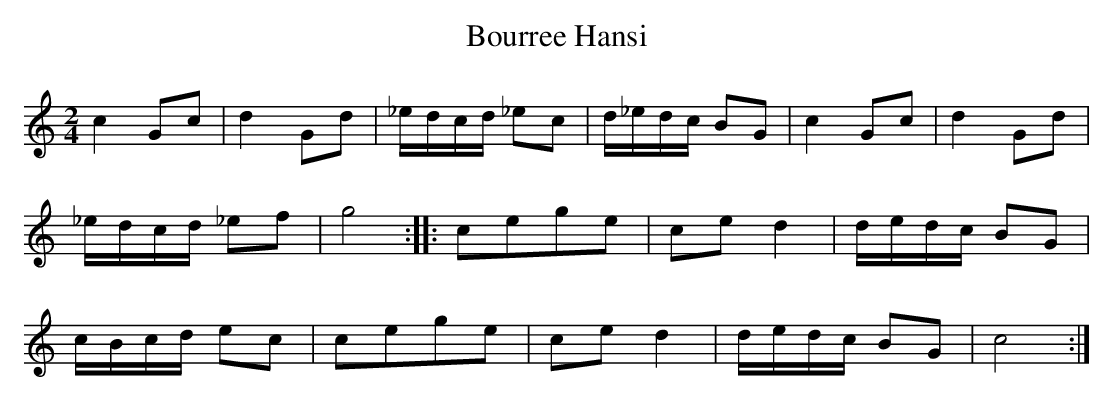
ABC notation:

X:1
T:Bourree Hansi
L:1/16
M:2/4
K:C
c4G2c2 | d4G2d2 | _edcd _e2c2 | d_edc B2G2 | c4G2c2 | d4G2d2 |
_edcd _e2f2 | g8 :: c2e2g2e2 | c2e2d4 | dedc B2G2 |
cBcd e2c2 | c2e2g2e2 | c2e2d4 | dedc B2G2 | c8 :|
